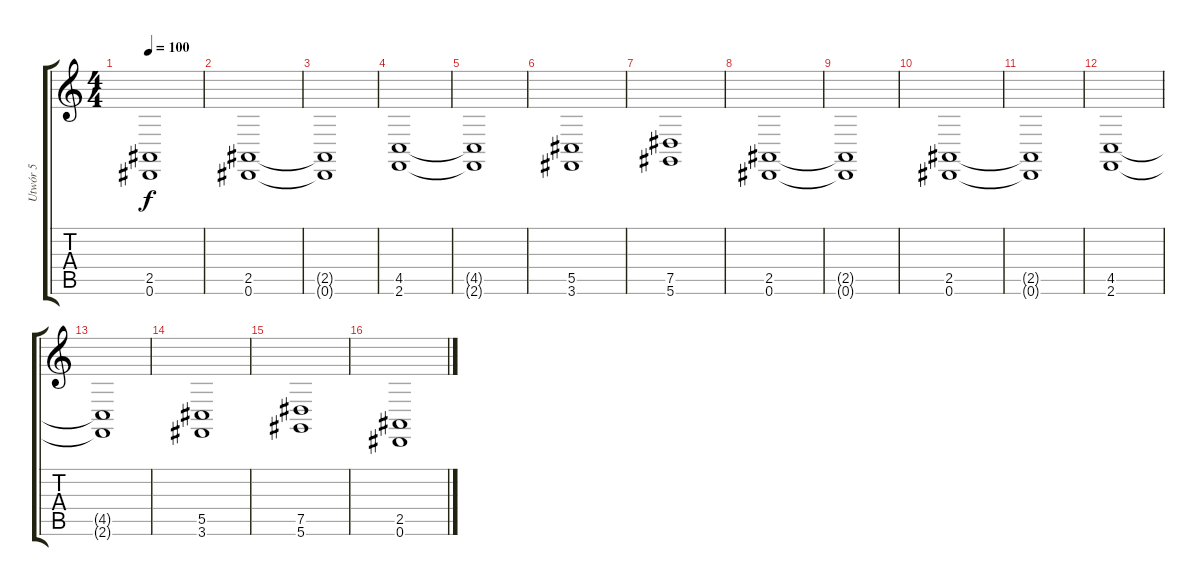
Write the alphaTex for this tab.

\track ("Utwór 5" "Utwór 5") {instrument synthstrings1}
\staff {score tabs}
\tuning (Eb4 Bb3 Gb3 Db3 Ab2 Eb2) {hide}
\ts (4 4)
\tempo 100
\clef g2
\ks c
(2.5{t} 0.6{t}).1{dy f} |
(2.5 0.6).1 |
(2.5{t} 0.6{t}).1 |
(4.5 2.6).1 |
(4.5{t} 2.6{t}).1 |
(5.5 3.6).1 |
(7.5 5.6).1 |
(2.5 0.6).1 |
(2.5{t} 0.6{t}).1 |
(2.5 0.6).1 |
(2.5{t} 0.6{t}).1 |
(4.5 2.6).1 |
(4.5{t} 2.6{t}).1 |
(5.5 3.6).1 |
(7.5 5.6).1 |
(2.5 0.6).1
